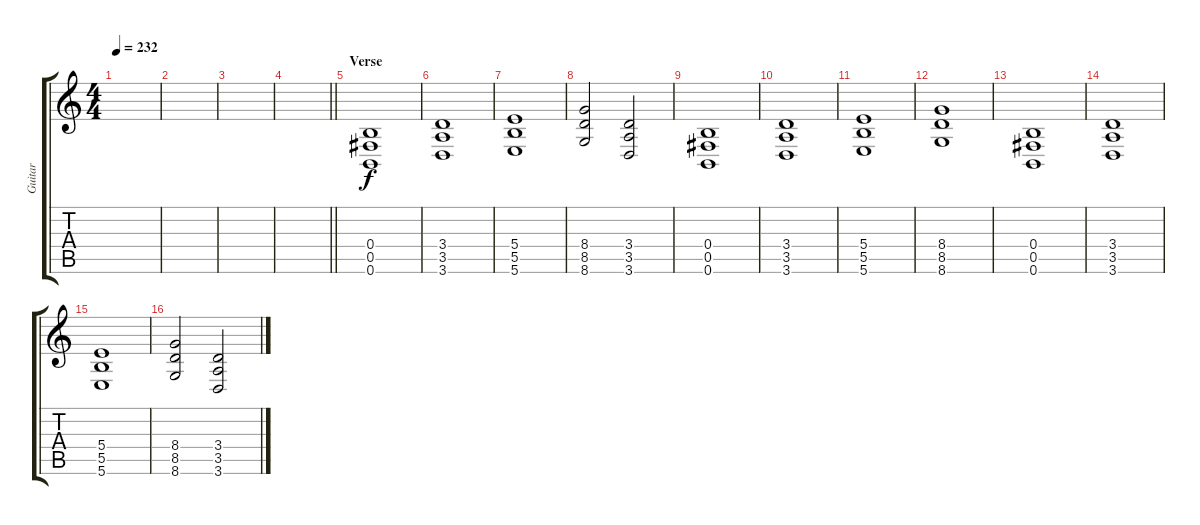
\track ("Guitar" "Guitar") {instrument distortionguitar}
\staff {score tabs}
\tuning (Db4 Ab3 E3 B2 Gb2 B1) {hide}
\ts (4 4)
\tempo 232
\clef g2
\ks c
|
|
|
\barLineRight lightlight
|
\section ("" "Verse")
(0.4 0.5 0.6).1 |
(3.4 3.5 3.6).1 |
(5.4 5.5 5.6).1 |
(8.4 8.5 8.6).2 (3.4 3.5 3.6).2 |
(0.4 0.5 0.6).1 |
(3.4 3.5 3.6).1 |
(5.4 5.5 5.6).1 |
(8.4 8.5 8.6).1 |
(0.4 0.5 0.6).1 |
(3.4 3.5 3.6).1 |
(5.4 5.5 5.6).1 |
(8.4 8.5 8.6).2 (3.4 3.5 3.6).2
